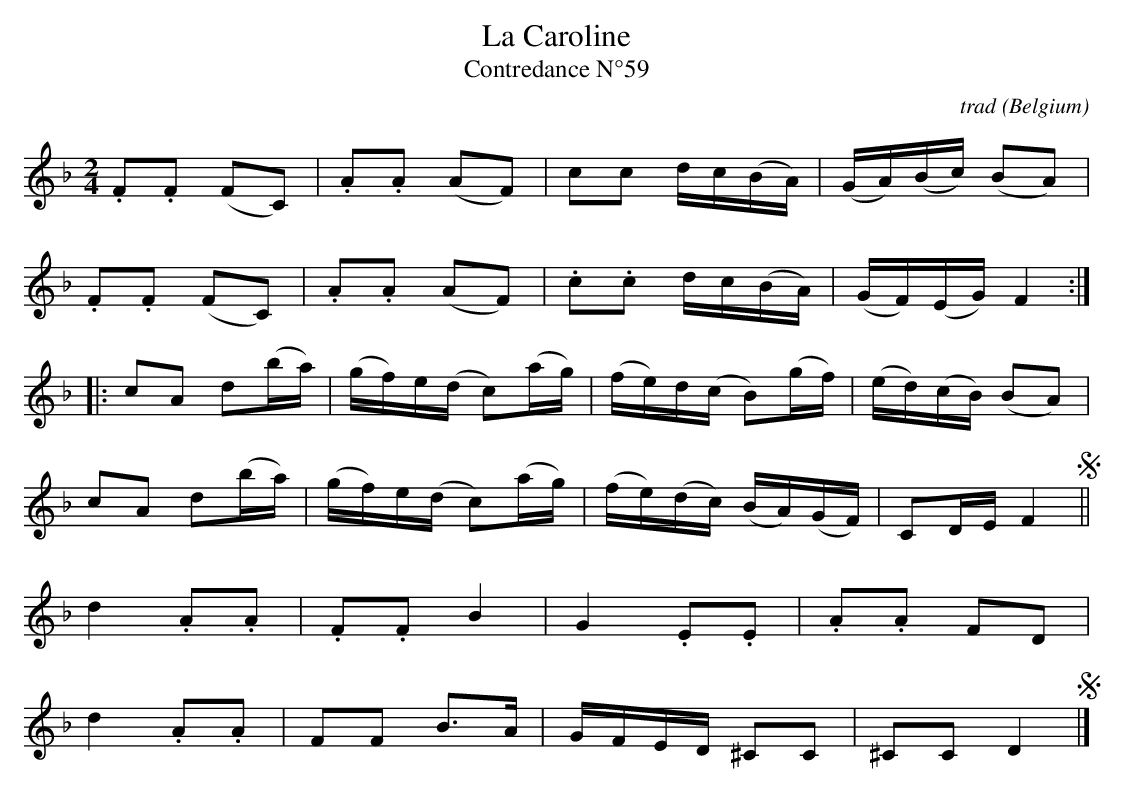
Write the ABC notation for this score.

X:1
T:La Caroline
T:Contredance N°59
C:trad
O:Belgium
M:2/4
L:1/16
K:Fmaj
.F2.F2 (F2C2)|.A2.A2 (A2F2)|c2c2 dc(BA)|(GA)(Bc) (B2A2)|
.F2.F2 (F2C2)|.A2.A2 (A2F2)|.c2.c2 dc(BA)|(GF)(EG) F4:|
|:c2A2 d2(ba)|(gf)e(d c2)(ag)|(fe)d(c B2)(gf)|(ed)(cB) (B2A2)|
c2A2 d2(ba)|(gf)e(d c2)(ag)|(fe)(dc) (BA)(GF)|C2DE F4!segno!||
K:Dmin
d4 .A2.A2|.F2.F2 B4|G4 .E2.E2|.A2.A2 F2D2|
d4 .A2.A2|F2F2 B2>A2|GFED ^C2C2|^C2C2 D4 !segno!|]
